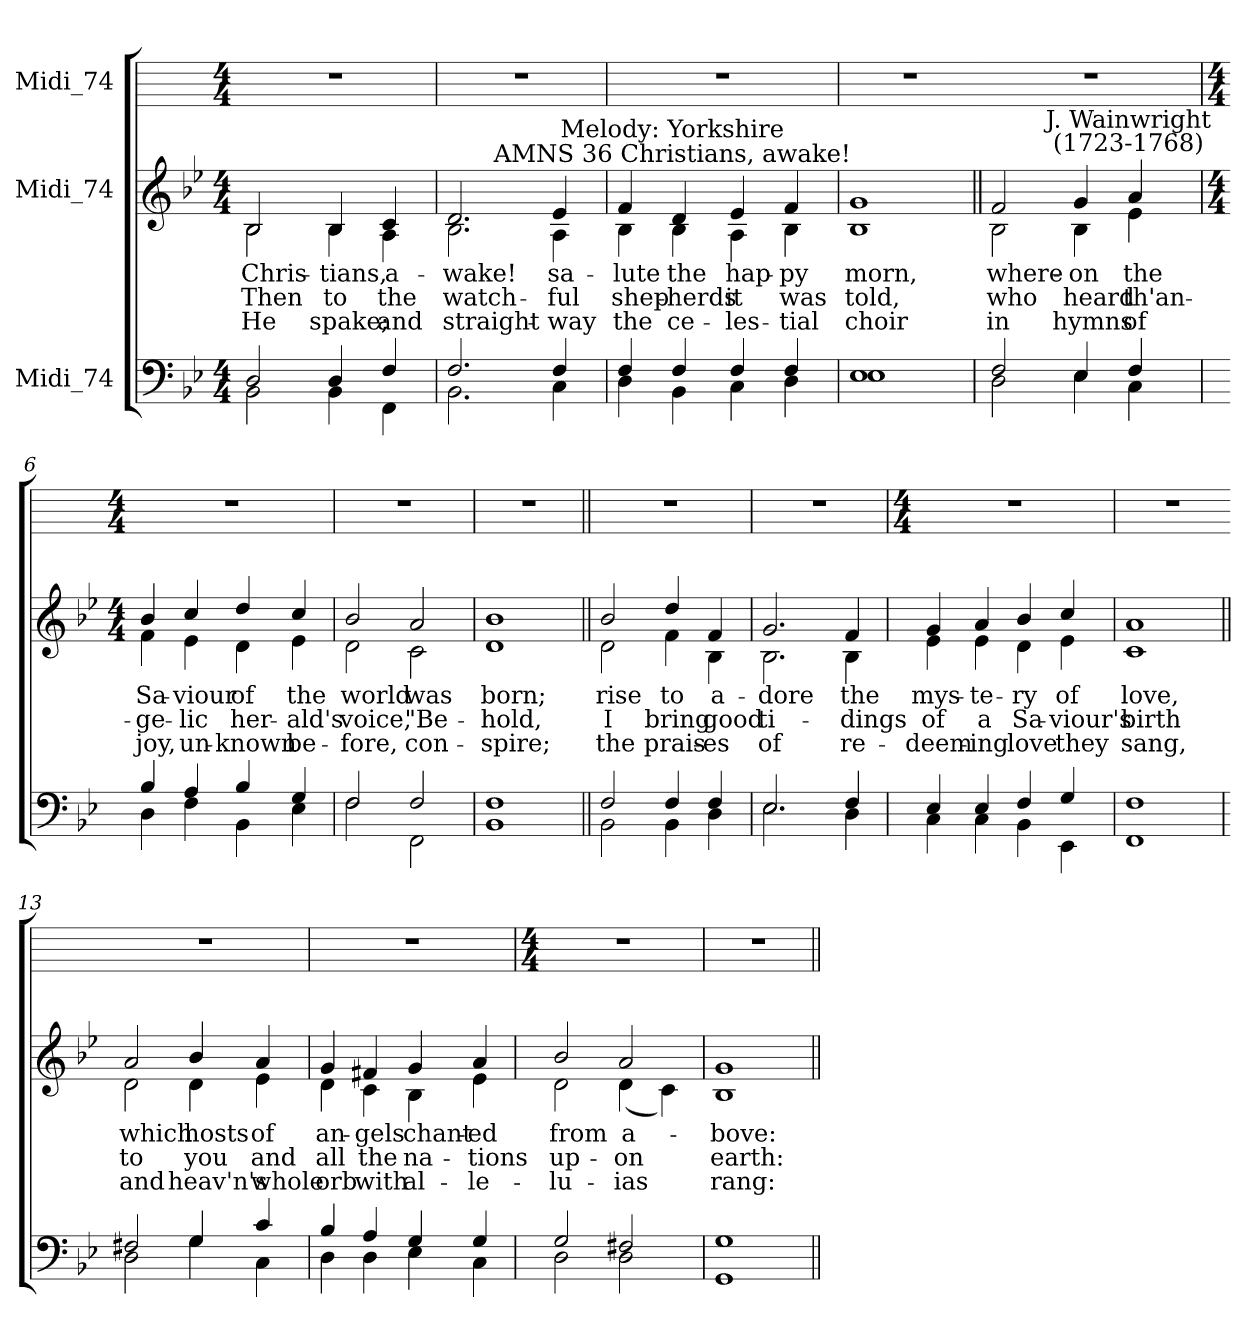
**kern	**kern	**text	**text	**text	**kern
*part3	*part2	*part2	*part2	*part2	*part1
*staff3	*staff2	*staff2	*staff2	*staff2	*staff1
*I"Midi_74	*I"Midi_74	*	*	*	*I"Midi_74
*clefF4	*clefG2	*	*	*	*
*k[b-e-]	*k[b-e-]	*	*	*	*
*B-:	*B-:	*	*	*	*
*M4/4	*M4/4	*	*	*	*M4/4
=1	=1	=1	=1	=1	=1
*^	*	*	*	*	*
!	!	!LO:TX:a:cj:t=J. Byrom\n(1692-1763)	!	!	!	!
!	!	!	!LO:LY:b	!LO:LY:b	!LO:LY:b	!
*	*	*^	*	*	*	*
2D/	2BB-\	2B-/	2B-\	Chris-	-Then	He	1r
!	!	!	!	!LO:LY:b	!LO:LY:b	!LO:LY:b	!
4D/	4BB-\	4B-/	4B-\	tians,	to	spake;	.
!	!	!	!	!LO:LY:b	!LO:LY:b	!LO:LY:b	!
4F/	4FF\	4c/	4A\	a-	-the	and	.
=2	=2	=2	=2	=2	=2	=2	=2
!	!	!	!	!LO:LY:b	!LO:LY:b	!LO:LY:b	!
2.F/	2.BB-\	2.d/	2.B-\	wake!	watch-	-straight-	1r
!	!	!	!	!LO:LY:b	!LO:LY:b	!LO:LY:b	!
4F/	4C\	4e-/	4A\	-sa-	-ful	way	.
=3	=3	=3	=3	=3	=3	=3	=3
!	!	!	!	!LO:LY:b	!LO:LY:b	!LO:LY:b	!
4F/	4D\	4f/	4B-\	lute	shep-	-the	1r
!	!	!LO:TX:a:cj:t=AMNS 36 Christians, awake!	!	!	!	!	!
!	!	!LO:TX:a:cj:t=Melody&colon; Yorkshire	!	!	!	!	!
!	!	!	!	!LO:LY:b	!LO:LY:b	!LO:LY:b	!
4F/	4BB-\	4d/	4B-\	the	herds	ce-	.
!	!	!	!	!LO:LY:b	!LO:LY:b	!LO:LY:b	!
4F/	4C\	4e-/	4A\	-hap-	-it	les-	.
!	!	!	!	!LO:LY:b	!LO:LY:b	!LO:LY:b	!
4F/	4D\	4f/	4B-\	-py	was	tial	.
=4	=4	=4	=4	=4	=4	=4	=4
!	!	!	!	!LO:LY:b	!LO:LY:b	!LO:LY:b	!
1E-/	1E-\	1g/	1B-\	morn,	told,	choir	1r
=5	=5	=5||	=5||	=5||	=5||	=5||	=5||
!	!	!	!	!LO:LY:b	!LO:LY:b	!LO:LY:b	!
2F/	2D\	2f/	2B-\	where-	-who	in	1r
!	!	!	!	!LO:LY:b	!LO:LY:b	!LO:LY:b	!
4E-/	4E-\	4g/	4B-\	on	heard	hymns	.
!	!	!LO:TX:a:cj:t=J. Wainwright\n(1723-1768)	!	!	!	!	!
!	!	!	!	!LO:LY:b	!LO:LY:b	!LO:LY:b	!
4F/	4C\	4a/	4e-\	the	th'an-	-of	.
!!LO:LB:g=z
=6	=6	=6	=6	=6	=6	=6	=6
*	*	*M4/4	*	*	*	*	*M4/4
!	!	!	!	!LO:LY:b	!LO:LY:b	!LO:LY:b	!
4B-	4D\	4b-/	4f\	Sa-	-ge-	-joy,	1r
!	!	!	!	!LO:LY:b	!LO:LY:b	!LO:LY:b	!
4A	4F\	4cc/	4e-\	viour	lic	un-	.
!	!	!	!	!LO:LY:b	!LO:LY:b	!LO:LY:b	!
4B-	4BB-\	4dd/	4d\	-of	her-	-known	.
!	!	!	!	!LO:LY:b	!LO:LY:b	!LO:LY:b	!
4G/	4E-\	4cc/	4e-\	the	ald's	be-	.
=7	=7	=7	=7	=7	=7	=7	=7
!	!	!	!	!LO:LY:b	!LO:LY:b	!LO:LY:b	!
2F/	2F\	2b-/	2d\	-world	voice,	fore,	1r
!	!	!	!	!LO:LY:b	!LO:LY:b	!LO:LY:b	!
2F/	2FF\	2a/	2c\	was	"Be-	-con-	.
=8	=8	=8	=8	=8	=8	=8	=8
!	!	!	!	!LO:LY:b	!LO:LY:b	!LO:LY:b	!
1F/	1BB-\	1b-/	1d\	-born;	hold,	spire;	1r
=9||	=9||	=9||	=9||	=9||	=9||	=9||	=9||
!	!	!	!	!LO:LY:b	!LO:LY:b	!LO:LY:b	!
2F/	2BB-\	2b-/	2d\	rise	I	the	1r
!	!	!	!	!LO:LY:b	!LO:LY:b	!LO:LY:b	!
4F/	4BB-\	4dd/	4f\	to	bring	prais-	.
!	!	!	!	!LO:LY:b	!LO:LY:b	!LO:LY:b	!
4F/	4D\	4f/	4B-\	-a-	-good	es	.
=10	=10	=10	=10	=10	=10	=10	=10
!	!	!	!	!LO:LY:b	!LO:LY:b	!LO:LY:b	!
2.E-/	2.E-\	2.g/	2.B-	dore	ti-	-of	1r
!	!	!	!	!LO:LY:b	!LO:LY:b	!LO:LY:b	!
4F/	4D\	4f/	4B-	the	dings	re-	.
!!LO:LB:g=z
=11	=11	=11	=11	=11	=11	=11	=11
*	*	*	*	*	*	*	*M4/4
!	!	!	!	!LO:LY:b	!LO:LY:b	!LO:LY:b	!
4E-/	4C\	4g/	4e-\	-mys-	-of	deem-	1r
!	!	!	!	!LO:LY:b	!LO:LY:b	!LO:LY:b	!
4E-/	4C\	4a/	4e-\	-te-	-a	ing	.
!	!	!	!	!LO:LY:b	!LO:LY:b	!LO:LY:b	!
4F/	4BB-\	4b-/	4d\	ry	Sa-	-love	.
!	!	!	!	!LO:LY:b	!LO:LY:b	!LO:LY:b	!
4G/	4EE-\	4cc/	4e-\	of	viour's	they	.
=12	=12	=12	=12	=12	=12	=12	=12
!	!	!	!	!LO:LY:b	!LO:LY:b	!LO:LY:b	!
1F/	1FF\	1a/	1c\	love,	birth	sang,	1r
=13	=13	=13||	=13||	=13||	=13||	=13||	=13||
!	!	!	!	!LO:LY:b	!LO:LY:b	!LO:LY:b	!
2F#X/	2D\	2a/	2d\	which	to	and	1r
!	!	!	!	!LO:LY:b	!LO:LY:b	!LO:LY:b	!
4G/	4G\	4b-/	4d\	hosts	you	heav'n's	.
!	!	!	!	!LO:LY:b	!LO:LY:b	!LO:LY:b	!
4c/	4C\	4a/	4e-\	of	and	whole	.
=14	=14	=14	=14	=14	=14	=14	=14
!	!	!	!	!LO:LY:b	!LO:LY:b	!LO:LY:b	!
4B-/	4D\	4g/	4d\	an-	-all	orb	1r
!	!	!	!	!LO:LY:b	!LO:LY:b	!LO:LY:b	!
4A/	4D\	4f#X/	4c\	gels	the	with	.
!	!	!	!	!LO:LY:b	!LO:LY:b	!LO:LY:b	!
4G/	4E-\	4g/	4B-\	chant-	-na-	-al-	.
!	!	!	!	!LO:LY:b	!LO:LY:b	!LO:LY:b	!
4G/	4C\	4a/	4e-\	-ed	tions	le-	.
!!LO:LB:g=z
=15	=15	=15	=15	=15	=15	=15	=15
*	*	*	*	*	*	*	*M4/4
!	!	!	!	!LO:LY:b	!LO:LY:b	!LO:LY:b	!
2G/	2D\	2b-/	2d\	-from	up-	-lu-	1r
!	!	!	!	!LO:LY:b	!LO:LY:b	!LO:LY:b	!
2F#X/	2D\	2a/	(<4d\	-a-	-on	ias	.
.	.	.	4c\)	.	.	.	.
=16	=16	=16	=16	=16	=16	=16	=16
!	!	!	!	!LO:LY:b	!LO:LY:b	!LO:LY:b	!
1G/	1GG\	1g/	1B-\	bove:	earth:	rang:	1r
*v	*v	*	*	*	*	*	*
*	*v	*v	*	*	*	*
=||	=||	=||	=||	=||	=||
*-	*-	*-	*-	*-	*-
